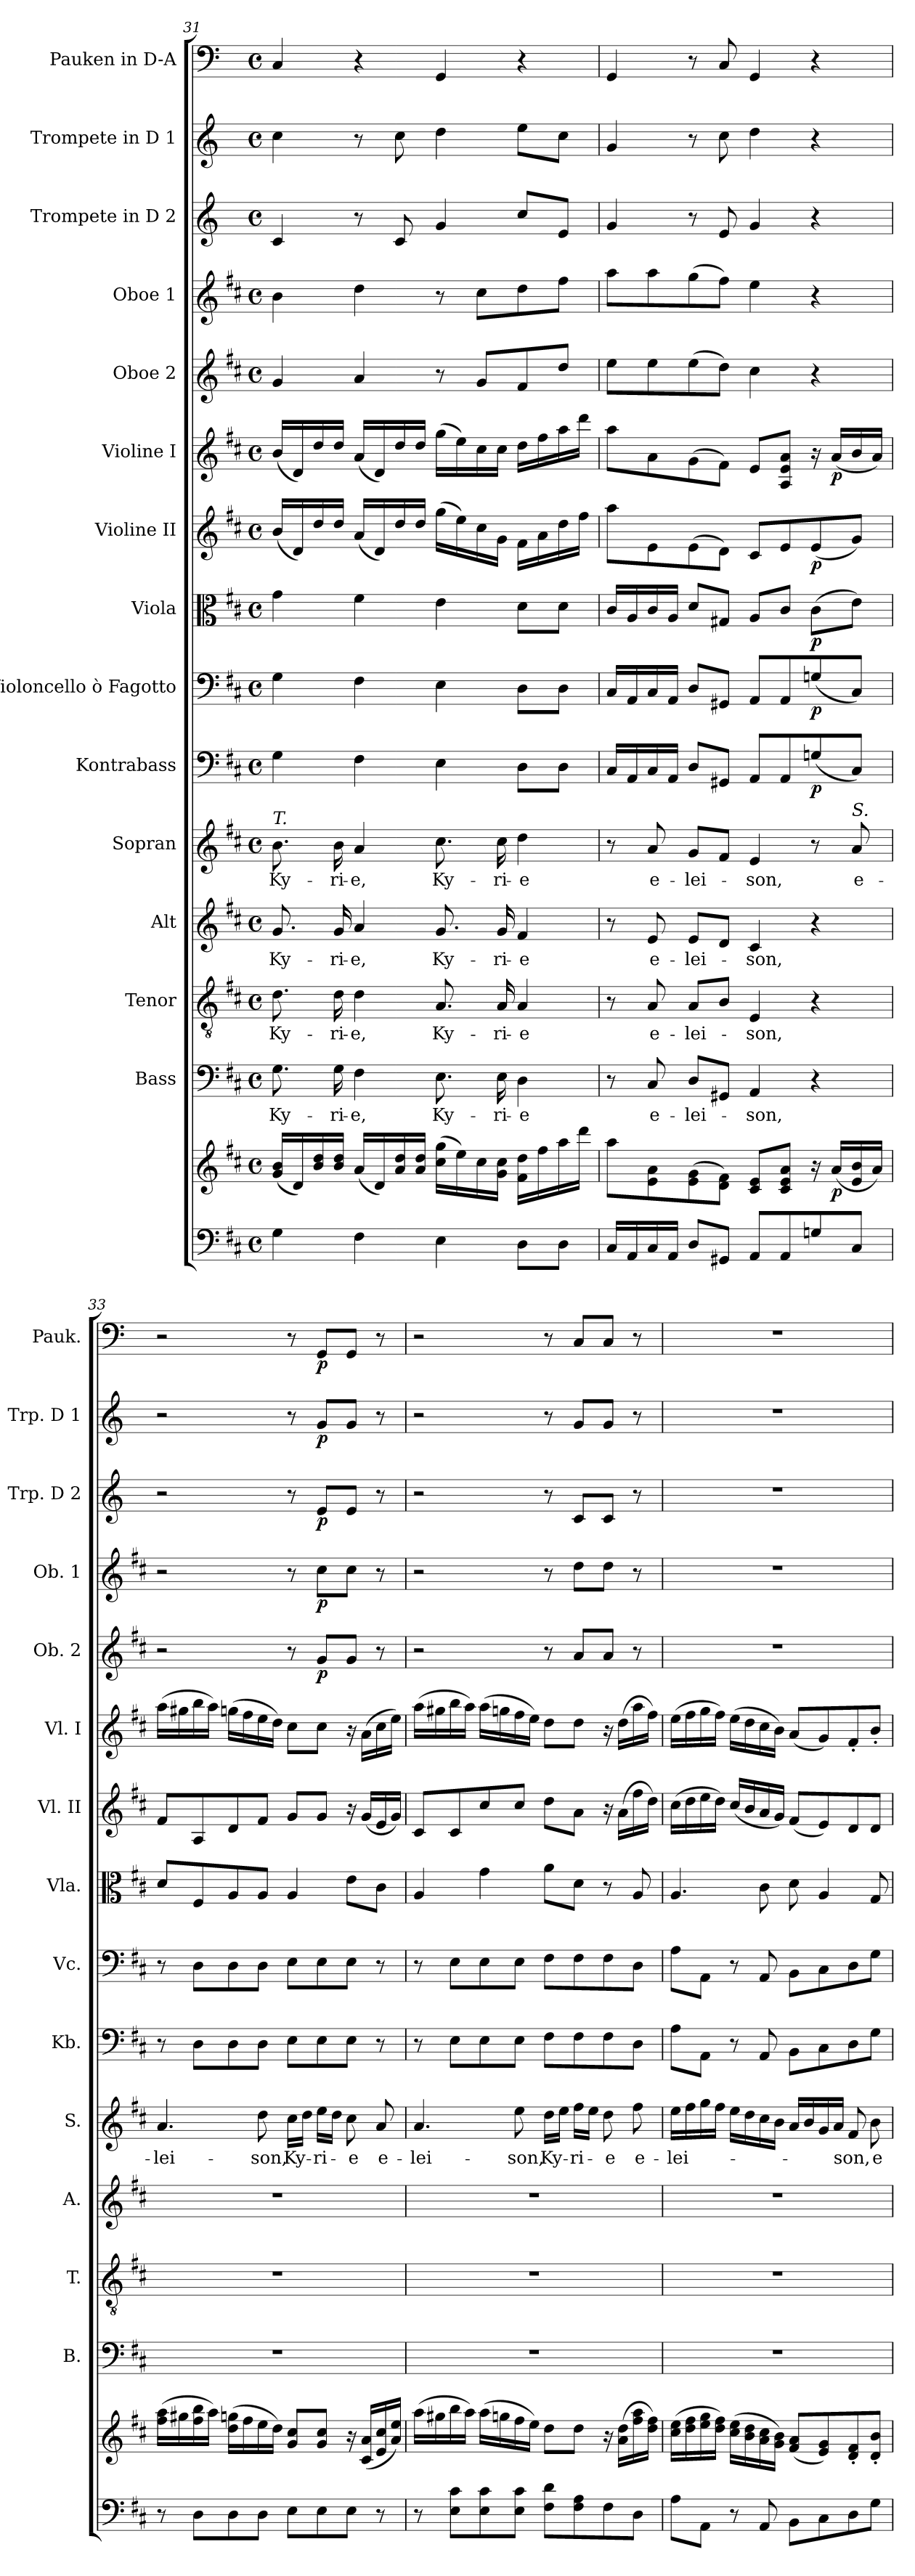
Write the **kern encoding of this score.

**kern	**kern	**dynam	**kern	**text	**kern	**text	**kern	**text	**kern	**text	**kern	**dynam	**kern	**dynam	**kern	**dynam	**kern	**dynam	**kern	**dynam	**kern	**dynam	**kern	**dynam	**kern	**dynam	**kern	**dynam	**kern	**dynam
*part15	*part15	*part15	*part14	*part14	*part13	*part13	*part12	*part12	*part11	*part11	*part10	*part10	*part9	*part9	*part8	*part8	*part7	*part7	*part6	*part6	*part5	*part5	*part4	*part4	*part3	*part3	*part2	*part2	*part1	*part1
*staff16	*staff15	*staff15/16	*staff14	*staff14	*staff13	*staff13	*staff12	*staff12	*staff11	*staff11	*staff10	*staff10	*staff9	*staff9	*staff8	*staff8	*staff7	*staff7	*staff6	*staff6	*staff5	*staff5	*staff4	*staff4	*staff3	*staff3	*staff2	*staff2	*staff1	*staff1
*	*	*	*I"Bass	*	*I"Tenor	*	*I"Alt	*	*I"Sopran	*	*I"Kontrabass	*	*I"Violoncello ò Fagotto	*	*I"Viola	*	*I"Violine II	*	*I"Violine I	*	*I"Oboe 2	*	*I"Oboe 1	*	*I"Trompete in D 2	*	*I"Trompete in D 1	*	*I"Pauken in D-A	*
*	*	*	*I'B.	*	*I'T.	*	*I'A.	*	*I'S.	*	*I'Kb.	*	*I'Vc.	*	*I'Vla.	*	*I'Vl. II	*	*I'Vl. I	*	*I'Ob. 2	*	*I'Ob. 1	*	*I'Trp. D 2	*	*I'Trp. D 1	*	*I'Pauk.	*
*clefF4	*clefG2	*	*clefF4	*	*clefGv2	*	*clefG2	*	*clefG2	*	*clefF4	*	*clefF4	*	*clefC3	*	*clefG2	*	*clefG2	*	*clefG2	*	*clefG2	*	*clefG2	*	*clefG2	*	*clefF4	*
*	*	*	*	*	*	*	*	*	*	*	*ITrd7c12	*	*	*	*	*	*	*	*	*	*	*	*	*	*ITrd-1c-2	*	*ITrd-1c-2	*	*ITrd-1c-2	*
*k[f#c#]	*k[f#c#]	*	*k[f#c#]	*	*k[f#c#]	*	*k[f#c#]	*	*k[f#c#]	*	*k[f#c#]	*	*k[f#c#]	*	*k[f#c#]	*	*k[f#c#]	*	*k[f#c#]	*	*k[f#c#]	*	*k[f#c#]	*	*k[f#c#]	*	*k[f#c#]	*	*k[f#c#]	*
*D:	*D:	*	*D:	*	*D:	*	*D:	*	*D:	*	*D:	*	*D:	*	*D:	*	*D:	*	*D:	*	*D:	*	*D:	*	*D:	*	*D:	*	*D:	*
*M4/4	*M4/4	*	*M4/4	*	*M4/4	*	*M4/4	*	*M4/4	*	*M4/4	*	*M4/4	*	*M4/4	*	*M4/4	*	*M4/4	*	*M4/4	*	*M4/4	*	*M4/4	*	*M4/4	*	*M4/4	*
*met(c)	*met(c)	*	*met(c)	*	*met(c)	*	*met(c)	*	*met(c)	*	*met(c)	*	*met(c)	*	*met(c)	*	*met(c)	*	*met(c)	*	*met(c)	*	*met(c)	*	*met(c)	*	*met(c)	*	*met(c)	*
=31	=31	=31	=31	=31	=31	=31	=31	=31	=31	=31	=31	=31	=31	=31	=31	=31	=31	=31	=31	=31	=31	=31	=31	=31	=31	=31	=31	=31	=31	=31
!	!	!	!	!	!	!	!	!	!LO:TX:a:i:t=T.	!	!	!	!	!	!	!	!	!	!	!	!	!	!	!	!	!	!	!	!	!
!	!	!	!	!LO:LY:b	!	!LO:LY:b	!	!LO:LY:b	!	!LO:LY:b	!	!	!	!	!	!	!	!	!	!	!	!	!	!	!	!	!	!	!	!
4G\	(<16g/ 16b/LL	.	8.G\	Ky-	8.d\	Ky-	8.g/	Ky-	8.b\	Ky-	4GG\	.	4G\	.	4g\	.	(<16b/LL	.	(<16b/LL	.	4g/	.	4b\	.	4d/	.	4dd\	.	4D/	.
.	16d/)	.	.	.	.	.	.	.	.	.	.	.	.	.	.	.	16d/)	.	16d/)	.	.	.	.	.	.	.	.	.	.	.
.	16b/ 16dd/	.	.	.	.	.	.	.	.	.	.	.	.	.	.	.	16dd/	.	16dd/	.	.	.	.	.	.	.	.	.	.	.
!	!	!	!	!LO:LY:b	!	!LO:LY:b	!	!LO:LY:b	!	!LO:LY:b	!	!	!	!	!	!	!	!	!	!	!	!	!	!	!	!	!	!	!	!
.	16b/ 16dd/JJ	.	16G\	-ri-	16d\	-ri-	16g/	-ri-	16b\	-ri-	.	.	.	.	.	.	16dd/JJ	.	16dd/JJ	.	.	.	.	.	.	.	.	.	.	.
!	!	!	!	!LO:LY:b	!	!LO:LY:b	!	!LO:LY:b	!	!LO:LY:b	!	!	!	!	!	!	!	!	!	!	!	!	!	!	!	!	!	!	!	!
4F#\	(<16a/LL	.	4F#\	-e,	4d\	-e,	4a/	-e,	4a/	-e,	4FF#\	.	4F#\	.	4f#\	.	(<16a/LL	.	(<16a/LL	.	4a/	.	4dd\	.	8r	.	8r	.	4r	.
.	16d/)	.	.	.	.	.	.	.	.	.	.	.	.	.	.	.	16d/)	.	16d/)	.	.	.	.	.	.	.	.	.	.	.
.	16a/ 16dd/	.	.	.	.	.	.	.	.	.	.	.	.	.	.	.	16dd/	.	16dd/	.	.	.	.	.	8d/	.	8dd\	.	.	.
.	16a/ 16dd/JJ	.	.	.	.	.	.	.	.	.	.	.	.	.	.	.	16dd/JJ	.	16dd/JJ	.	.	.	.	.	.	.	.	.	.	.
!	!	!	!	!LO:LY:b	!	!LO:LY:b	!	!LO:LY:b	!	!LO:LY:b	!	!	!	!	!	!	!	!	!	!	!	!	!	!	!	!	!	!	!	!
4E\	(>16cc#\ 16gg\LL	.	8.E\	Ky-	8.A/	Ky-	8.g/	Ky-	8.cc#\	Ky-	4EE\	.	4E\	.	4e\	.	(>16gg\LL	.	(>16gg\LL	.	8r	.	8r	.	4a/	.	4ee\	.	4AA/	.
.	16ee\)	.	.	.	.	.	.	.	.	.	.	.	.	.	.	.	16ee\)	.	16ee\)	.	.	.	.	.	.	.	.	.	.	.
.	16cc#\	.	.	.	.	.	.	.	.	.	.	.	.	.	.	.	16cc#\	.	16cc#\	.	8g/L	.	8cc#\L	.	.	.	.	.	.	.
!	!	!	!	!LO:LY:b	!	!LO:LY:b	!	!LO:LY:b	!	!LO:LY:b	!	!	!	!	!	!	!	!	!	!	!	!	!	!	!	!	!	!	!	!
.	16g\ 16cc#\JJ	.	16E\	-ri-	16A/	-ri-	16g/	-ri-	16cc#\	-ri-	.	.	.	.	.	.	16g\JJ	.	16cc#\JJ	.	.	.	.	.	.	.	.	.	.	.
!	!	!	!	!LO:LY:b	!	!LO:LY:b	!	!LO:LY:b	!	!LO:LY:b	!	!	!	!	!	!	!	!	!	!	!	!	!	!	!	!	!	!	!	!
8D\L	16f#\ 16dd\LL	.	4D\	-e	4A/	-e	4f#/	-e	4dd\	-e	8DD\L	.	8D\L	.	8d\L	.	16f#\LL	.	16dd\LL	.	8f#/	.	8dd\	.	8dd/L	.	8ff#\L	.	4r	.
.	16ff#\	.	.	.	.	.	.	.	.	.	.	.	.	.	.	.	16a\	.	16ff#\	.	.	.	.	.	.	.	.	.	.	.
8D\J	16aa\	.	.	.	.	.	.	.	.	.	8DD\J	.	8D\J	.	8d\J	.	16dd\	.	16aa\	.	8dd/J	.	8ff#\J	.	8f#/J	.	8dd\J	.	.	.
.	16ddd\JJ	.	.	.	.	.	.	.	.	.	.	.	.	.	.	.	16ff#\JJ	.	16ddd\JJ	.	.	.	.	.	.	.	.	.	.	.
=32	=32	=32	=32	=32	=32	=32	=32	=32	=32	=32	=32	=32	=32	=32	=32	=32	=32	=32	=32	=32	=32	=32	=32	=32	=32	=32	=32	=32	=32	=32
16C#/LL	8aa\L	.	8r	.	8r	.	8r	.	8r	.	16CC#/LL	.	16C#/LL	.	16c#/LL	.	8aa\L	.	8aa\L	.	8ee\L	.	8aa\L	.	4a/	.	4a/	.	4AA/	.
16AA/	.	.	.	.	.	.	.	.	.	.	16AAA/	.	16AA/	.	16A/	.	.	.	.	.	.	.	.	.	.	.	.	.	.	.
!	!	!	!	!LO:LY:b	!	!LO:LY:b	!	!LO:LY:b	!	!LO:LY:b	!	!	!	!	!	!	!	!	!	!	!	!	!	!	!	!	!	!	!	!
16C#/	8e\ 8a\	.	8C#/	e-	8A/	e-	8e/	e-	8a/	e-	16CC#/	.	16C#/	.	16c#/	.	8e\	.	8a\	.	8ee\	.	8aa\	.	.	.	.	.	.	.
16AA/JJ	.	.	.	.	.	.	.	.	.	.	16AAA/JJ	.	16AA/JJ	.	16A/JJ	.	.	.	.	.	.	.	.	.	.	.	.	.	.	.
!	!	!	!	!LO:LY:b	!	!LO:LY:b	!	!LO:LY:b	!	!LO:LY:b	!	!	!	!	!	!	!	!	!	!	!	!	!	!	!	!	!	!	!	!
8D/L	(>8e\ 8g\	.	8D/L	-lei-	8A/L	-lei-	8e/L	-lei-	8g/L	-lei-	8DD/L	.	8D/L	.	8d/L	.	(>8e\	.	(>8g\	.	(>8ee\	.	(>8gg\	.	8r	.	8r	.	8r	.
8GG#X/J	8d\ 8f#\J)	.	8GG#X/J	.	8B/J	.	8d/J	.	8f#/J	.	8GGG#X/J	.	8GG#X/J	.	8G#X/J	.	8d\J)	.	8f#\J)	.	8dd\J)	.	8ff#\J)	.	8f#/	.	8dd\	.	8D/	.
!	!	!	!	!LO:LY:b	!	!LO:LY:b	!	!LO:LY:b	!	!LO:LY:b	!	!	!	!	!	!	!	!	!	!	!	!	!	!	!	!	!	!	!	!
8AA/L	8c#/ 8e/L	.	4AA/	-son,	4E/	-son,	4c#/	-son,	4e/	-son,	8AAA/L	.	8AA/L	.	8A/L	.	8c#/L	.	8e/L	.	4cc#\	.	4ee\	.	4a/	.	4ee\	.	4AA/	.
8AA/	8c#/ 8e/ 8a/J	.	.	.	.	.	.	.	.	.	8AAA/	.	8AA/	.	8c#/J	.	8e/	.	8A/ 8e/ 8a/J	.	.	.	.	.	.	.	.	.	.	.
!	!	!	!	!	!	!	!	!	!	!	!	!LO:DY:b	!	!LO:DY:b	!	!LO:DY:b	!	!LO:DY:b	!	!	!	!	!	!	!	!	!	!	!	!
8Gn/	16r	.	4r	.	4r	.	4r	.	8r	.	(<8GGn/	p	(<8Gn/	p	(>8c#\L	p	(<8e/	p	16r	.	4r	.	4r	.	4r	.	4r	.	4r	.
!	!	!LO:DY:b	!	!	!	!	!	!	!	!	!	!	!	!	!	!	!	!	!	!LO:DY:b	!	!	!	!	!	!	!	!	!	!
.	(<16a/LL	p	.	.	.	.	.	.	.	.	.	.	.	.	.	.	.	.	(<16a/LL	p	.	.	.	.	.	.	.	.	.	.
!	!	!	!	!	!	!	!	!	!LO:TX:a:i:t=S.	!	!	!	!	!	!	!	!	!	!	!	!	!	!	!	!	!	!	!	!	!
!	!	!	!	!	!	!	!	!	!	!LO:LY:b	!	!	!	!	!	!	!	!	!	!	!	!	!	!	!	!	!	!	!	!
8C#/J	16e/ 16b/	.	.	.	.	.	.	.	8a/	e-	8CC#/J)	.	8C#/J)	.	8e\J)	.	8g/J)	.	16b/	.	.	.	.	.	.	.	.	.	.	.
.	16a/JJ)	.	.	.	.	.	.	.	.	.	.	.	.	.	.	.	.	.	16a/JJ)	.	.	.	.	.	.	.	.	.	.	.
!!LO:PB:g=z
=33	=33	=33	=33	=33	=33	=33	=33	=33	=33	=33	=33	=33	=33	=33	=33	=33	=33	=33	=33	=33	=33	=33	=33	=33	=33	=33	=33	=33	=33	=33
!	!	!	!	!	!	!	!	!	!	!LO:LY:b	!	!	!	!	!	!	!	!	!	!	!	!	!	!	!	!	!	!	!	!
8r	(>16ff#\ 16aa\LL	.	1r	.	1r	.	1r	.	4.a/	-lei-	8r	.	8r	.	8d/L	.	8f#/L	.	(>16aa\LL	.	2r	.	2r	.	2r	.	2r	.	2r	.
.	16gg#X\	.	.	.	.	.	.	.	.	.	.	.	.	.	.	.	.	.	16gg#X\	.	.	.	.	.	.	.	.	.	.	.
8D\L	16ff#\ 16bb\	.	.	.	.	.	.	.	.	.	8DD\L	.	8D\L	.	8F#/	.	8A/	.	16bb\	.	.	.	.	.	.	.	.	.	.	.
.	16aa\JJ)	.	.	.	.	.	.	.	.	.	.	.	.	.	.	.	.	.	16aa\JJ)	.	.	.	.	.	.	.	.	.	.	.
8D\	(>16dd\ 16ggn\LL	.	.	.	.	.	.	.	.	.	8DD\	.	8D\	.	8A/	.	8d/	.	(>16ggn\LL	.	.	.	.	.	.	.	.	.	.	.
.	16ff#\	.	.	.	.	.	.	.	.	.	.	.	.	.	.	.	.	.	16ff#\	.	.	.	.	.	.	.	.	.	.	.
!	!	!	!	!	!	!	!	!	!	!LO:LY:b	!	!	!	!	!	!	!	!	!	!	!	!	!	!	!	!	!	!	!	!
8D\J	16ee\	.	.	.	.	.	.	.	8dd\	-son,	8DD\J	.	8D\J	.	8A/J	.	8f#/J	.	16ee\	.	.	.	.	.	.	.	.	.	.	.
.	16dd\JJ)	.	.	.	.	.	.	.	.	.	.	.	.	.	.	.	.	.	16dd\JJ)	.	.	.	.	.	.	.	.	.	.	.
!	!	!	!	!	!	!	!	!	!	!LO:LY:b	!	!	!	!	!	!	!	!	!	!	!	!	!	!	!	!	!	!	!	!
8E\L	8g/ 8cc#/L	.	.	.	.	.	.	.	16cc#\LL	Ky-	8EE\L	.	8E\L	.	4A/	.	8g/L	.	8cc#\L	.	8r	.	8r	.	8r	.	8r	.	8r	.
.	.	.	.	.	.	.	.	.	16dd\JJ	.	.	.	.	.	.	.	.	.	.	.	.	.	.	.	.	.	.	.	.	.
!	!	!	!	!	!	!	!	!	!	!LO:LY:b	!	!	!	!	!	!	!	!	!	!	!	!LO:DY:b	!	!LO:DY:b	!	!LO:DY:b	!	!LO:DY:b	!	!LO:DY:b
8E\	8g/ 8cc#/J	.	.	.	.	.	.	.	16ee\LL	-ri-	8EE\	.	8E\	.	.	.	8g/J	.	8cc#\J	.	8g/L	p	8cc#\L	p	8f#/L	p	8a/L	p	8AA/L	p
.	.	.	.	.	.	.	.	.	16dd\JJ	.	.	.	.	.	.	.	.	.	.	.	.	.	.	.	.	.	.	.	.	.
!	!	!	!	!	!	!	!	!	!	!LO:LY:b	!	!	!	!	!	!	!	!	!	!	!	!	!	!	!	!	!	!	!	!
8E\J	16r	.	.	.	.	.	.	.	8cc#\	-e	8EE\J	.	8E\J	.	8e\L	.	16r	.	16r	.	8g/J	.	8cc#\J	.	8f#/J	.	8a/J	.	8AA/J	.
.	(<16c#/ 16a/LL	.	.	.	.	.	.	.	.	.	.	.	.	.	.	.	(<16g/LL	.	(>16a\LL	.	.	.	.	.	.	.	.	.	.	.
!	!	!	!	!	!	!	!	!	!	!LO:LY:b	!	!	!	!	!	!	!	!	!	!	!	!	!	!	!	!	!	!	!	!
8r	16e/ 16cc#/	.	.	.	.	.	.	.	8a/	e-	8r	.	8r	.	8c#\J	.	16e/	.	16cc#\	.	8r	.	8r	.	8r	.	8r	.	8r	.
.	16a/ 16ee/JJ)	.	.	.	.	.	.	.	.	.	.	.	.	.	.	.	16g/JJ)	.	16ee\JJ)	.	.	.	.	.	.	.	.	.	.	.
=34	=34	=34	=34	=34	=34	=34	=34	=34	=34	=34	=34	=34	=34	=34	=34	=34	=34	=34	=34	=34	=34	=34	=34	=34	=34	=34	=34	=34	=34	=34
!	!	!	!	!	!	!	!	!	!	!LO:LY:b	!	!	!	!	!	!	!	!	!	!	!	!	!	!	!	!	!	!	!	!
8r	(>16aa\LL	.	1r	.	1r	.	1r	.	4.a/	-lei-	8r	.	8r	.	4A/	.	8c#/L	.	(>16aa\LL	.	2r	.	2r	.	2r	.	2r	.	2r	.
.	16gg#X\	.	.	.	.	.	.	.	.	.	.	.	.	.	.	.	.	.	16gg#X\	.	.	.	.	.	.	.	.	.	.	.
8E\ 8c#\L	16bb\	.	.	.	.	.	.	.	.	.	8EE\L	.	8E\L	.	.	.	8c#/	.	16bb\	.	.	.	.	.	.	.	.	.	.	.
.	16aa\JJ)	.	.	.	.	.	.	.	.	.	.	.	.	.	.	.	.	.	16aa\JJ)	.	.	.	.	.	.	.	.	.	.	.
8E\ 8c#\	(>16aa\LL	.	.	.	.	.	.	.	.	.	8EE\	.	8E\	.	4g\	.	8cc#/	.	(>16aa\LL	.	.	.	.	.	.	.	.	.	.	.
.	16ggn\	.	.	.	.	.	.	.	.	.	.	.	.	.	.	.	.	.	16ggn\	.	.	.	.	.	.	.	.	.	.	.
!	!	!	!	!	!	!	!	!	!	!LO:LY:b	!	!	!	!	!	!	!	!	!	!	!	!	!	!	!	!	!	!	!	!
8E\ 8c#\J	16ff#\	.	.	.	.	.	.	.	8ee\	-son,	8EE\J	.	8E\J	.	.	.	8cc#/J	.	16ff#\	.	.	.	.	.	.	.	.	.	.	.
.	16ee\JJ)	.	.	.	.	.	.	.	.	.	.	.	.	.	.	.	.	.	16ee\JJ)	.	.	.	.	.	.	.	.	.	.	.
!	!	!	!	!	!	!	!	!	!	!LO:LY:b	!	!	!	!	!	!	!	!	!	!	!	!	!	!	!	!	!	!	!	!
8F#\ 8d\L	8dd\L	.	.	.	.	.	.	.	16dd\LL	Ky-	8FF#\L	.	8F#\L	.	8a\L	.	8dd\L	.	8dd\L	.	8r	.	8r	.	8r	.	8r	.	8r	.
.	.	.	.	.	.	.	.	.	16ee\JJ	.	.	.	.	.	.	.	.	.	.	.	.	.	.	.	.	.	.	.	.	.
!	!	!	!	!	!	!	!	!	!	!LO:LY:b	!	!	!	!	!	!	!	!	!	!	!	!	!	!	!	!	!	!	!	!
8F#\ 8A\	8dd\J	.	.	.	.	.	.	.	16ff#\LL	-ri-	8FF#\	.	8F#\	.	8d\J	.	8a\J	.	8dd\J	.	8a/L	.	8dd\L	.	8d/L	.	8a/L	.	8D/L	.
.	.	.	.	.	.	.	.	.	16ee\JJ	.	.	.	.	.	.	.	.	.	.	.	.	.	.	.	.	.	.	.	.	.
!	!	!	!	!	!	!	!	!	!	!LO:LY:b	!	!	!	!	!	!	!	!	!	!	!	!	!	!	!	!	!	!	!	!
8F#\	16r	.	.	.	.	.	.	.	8dd\	-e	8FF#\	.	8F#\	.	8r	.	16r	.	16r	.	8a/J	.	8dd\J	.	8d/J	.	8a/J	.	8D/J	.
.	(>16a\ 16dd\LL	.	.	.	.	.	.	.	.	.	.	.	.	.	.	.	(>16a\LL	.	(>16dd\LL	.	.	.	.	.	.	.	.	.	.	.
!	!	!	!	!	!	!	!	!	!	!LO:LY:b	!	!	!	!	!	!	!	!	!	!	!	!	!	!	!	!	!	!	!	!
8D\J	16ff#\ 16aa\	.	.	.	.	.	.	.	8ff#\	e-	8DD\J	.	8D\J	.	8A/	.	16ff#\	.	16aa\	.	8r	.	8r	.	8r	.	8r	.	8r	.
.	16dd\ 16ff#\JJ)	.	.	.	.	.	.	.	.	.	.	.	.	.	.	.	16dd\JJ)	.	16ff#\JJ)	.	.	.	.	.	.	.	.	.	.	.
=35	=35	=35	=35	=35	=35	=35	=35	=35	=35	=35	=35	=35	=35	=35	=35	=35	=35	=35	=35	=35	=35	=35	=35	=35	=35	=35	=35	=35	=35	=35
!	!	!	!	!	!	!	!	!	!	!LO:LY:b	!	!	!	!	!	!	!	!	!	!	!	!	!	!	!	!	!	!	!	!
8A\L	(>16cc#\ 16ee\LL	.	1r	.	1r	.	1r	.	16ee\LL	-lei-	8AA\L	.	8A\L	.	4.A/	.	(>16cc#\LL	.	(>16ee\LL	.	1r	.	1r	.	1r	.	1r	.	1r	.
.	16dd\ 16ff#\	.	.	.	.	.	.	.	16ff#\	.	.	.	.	.	.	.	16dd\	.	16ff#\	.	.	.	.	.	.	.	.	.	.	.
8AA\J	16ee\ 16gg\	.	.	.	.	.	.	.	16gg\	.	8AAA\J	.	8AA\J	.	.	.	16ee\	.	16gg\	.	.	.	.	.	.	.	.	.	.	.
.	16dd\ 16ff#\JJ)	.	.	.	.	.	.	.	16ff#\JJ	.	.	.	.	.	.	.	16dd\JJ)	.	16ff#\JJ)	.	.	.	.	.	.	.	.	.	.	.
8r	(>16cc#\ 16ee\LL	.	.	.	.	.	.	.	16ee\LL	.	8r	.	8r	.	.	.	(<16cc#/LL	.	(>16ee\LL	.	.	.	.	.	.	.	.	.	.	.
.	16b\ 16dd\	.	.	.	.	.	.	.	16dd\	.	.	.	.	.	.	.	16b/	.	16dd\	.	.	.	.	.	.	.	.	.	.	.
8AA/	16a\ 16cc#\	.	.	.	.	.	.	.	16cc#\	.	8AAA/	.	8AA/	.	8c#\	.	16a/	.	16cc#\	.	.	.	.	.	.	.	.	.	.	.
.	16g\ 16b\JJ)	.	.	.	.	.	.	.	16b\JJ	.	.	.	.	.	.	.	16g/JJ)	.	16b\JJ)	.	.	.	.	.	.	.	.	.	.	.
8BB\L	(<8f#/ 8a/L	.	.	.	.	.	.	.	16a/LL	.	8BBB\L	.	8BB\L	.	8d\	.	(<8f#/L	.	(<8a/L	.	.	.	.	.	.	.	.	.	.	.
.	.	.	.	.	.	.	.	.	16b/	.	.	.	.	.	.	.	.	.	.	.	.	.	.	.	.	.	.	.	.	.
8C#\	8e/ 8g/)	.	.	.	.	.	.	.	16g/	.	8CC#\	.	8C#\	.	4A/	.	8e/)	.	8g/)	.	.	.	.	.	.	.	.	.	.	.
.	.	.	.	.	.	.	.	.	16a/JJ	.	.	.	.	.	.	.	.	.	.	.	.	.	.	.	.	.	.	.	.	.
!	!	!	!	!	!	!	!	!	!	!LO:LY:b	!	!	!	!	!	!	!	!	!	!	!	!	!	!	!	!	!	!	!	!
8D\	8d/'< 8f#/'<	.	.	.	.	.	.	.	8f#/	-son,	8DD\	.	8D\	.	.	.	8d/	.	8f#'</	.	.	.	.	.	.	.	.	.	.	.
!	!	!	!	!	!	!	!	!	!	!LO:LY:b	!	!	!	!	!	!	!	!	!	!	!	!	!	!	!	!	!	!	!	!
8G\J	8d/'< 8b/'<J	.	.	.	.	.	.	.	8b\	e-	8GG\J	.	8G\J	.	8G/	.	8d/J	.	8b'</J	.	.	.	.	.	.	.	.	.	.	.
=	=	=	=	=	=	=	=	=	=	=	=	=	=	=	=	=	=	=	=	=	=	=	=	=	=	=	=	=	=	=
*-	*-	*-	*-	*-	*-	*-	*-	*-	*-	*-	*-	*-	*-	*-	*-	*-	*-	*-	*-	*-	*-	*-	*-	*-	*-	*-	*-	*-	*-	*-
